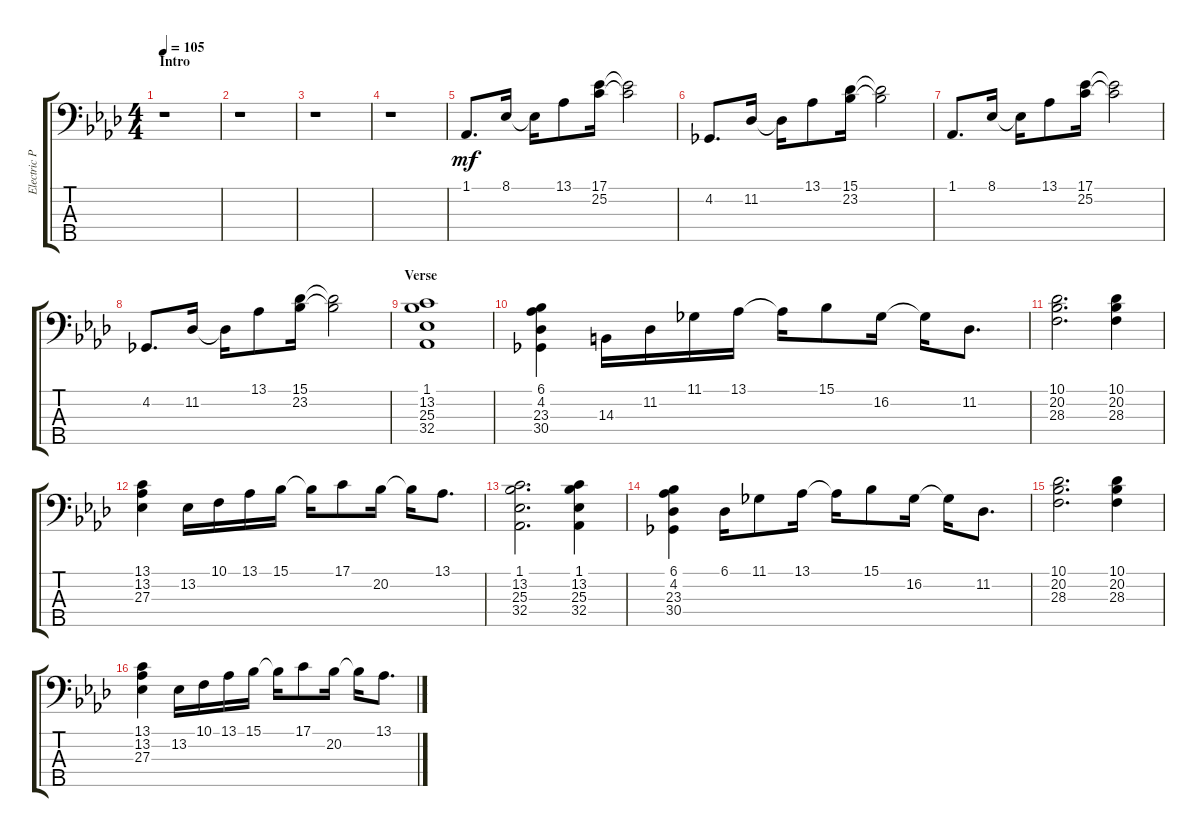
\track ("Electric Piano (Staff 2)" "Electric P") {instrument electricpiano1}
\staff {score tabs}
\tuning (G2 D2 A1 E1 B0) {hide}
\ts (4 4)
\section ("" "Intro")
\tempo 105
\clef f4
\ks ab
r.1{dy mf instrument electricpiano1} |
r.1 |
r.1 |
r.1 |
1.1.8{d} 8.1.16 8.1{t}.16 13.1.8 (17.1 25.2).16 (17.1{t} 25.2{t}).2 |
4.2.8{d} 11.2.16 11.2{t}.16 13.1.8 (15.1 23.2).16 (15.1{t} 23.2{t}).2 |
1.1.8{d} 8.1.16 8.1{t}.16 13.1.8 (17.1 25.2).16 (17.1{t} 25.2{t}).2 |
4.2.8{d} 11.2.16 11.2{t}.16 13.1.8 (15.1 23.2).16 (15.1{t} 23.2{t}).2 |
\section ("" "Verse")
(1.1 13.2 25.3 32.4).1 |
(6.1 4.2 23.3 30.4).4 14.3.16 11.2.16 11.1.16 13.1.16 13.1{t}.16 15.1.8 16.2.16 16.2{t}.16 11.2.8{d} |
(10.1 20.2 28.3).2{d} (10.1 20.2 28.3).4 |
(13.1 13.2 27.3).4 13.2.16 10.1.16 13.1.16 15.1.16 15.1{t}.16 17.1.8 20.2.16 20.2{t}.16 13.1.8{d} |
(1.1 13.2 25.3 32.4).2{d} (1.1 13.2 25.3 32.4).4 |
(6.1 4.2 23.3 30.4).4 6.1.16 11.1.8 13.1.16 13.1{t}.16 15.1.8 16.2.16 16.2{t}.16 11.2.8{d} |
(10.1 20.2 28.3).2{d} (10.1 20.2 28.3).4 |
(13.1 13.2 27.3).4 13.2.16 10.1.16 13.1.16 15.1.16 15.1{t}.16 17.1.8 20.2.16 20.2{t}.16 13.1.8{d}
